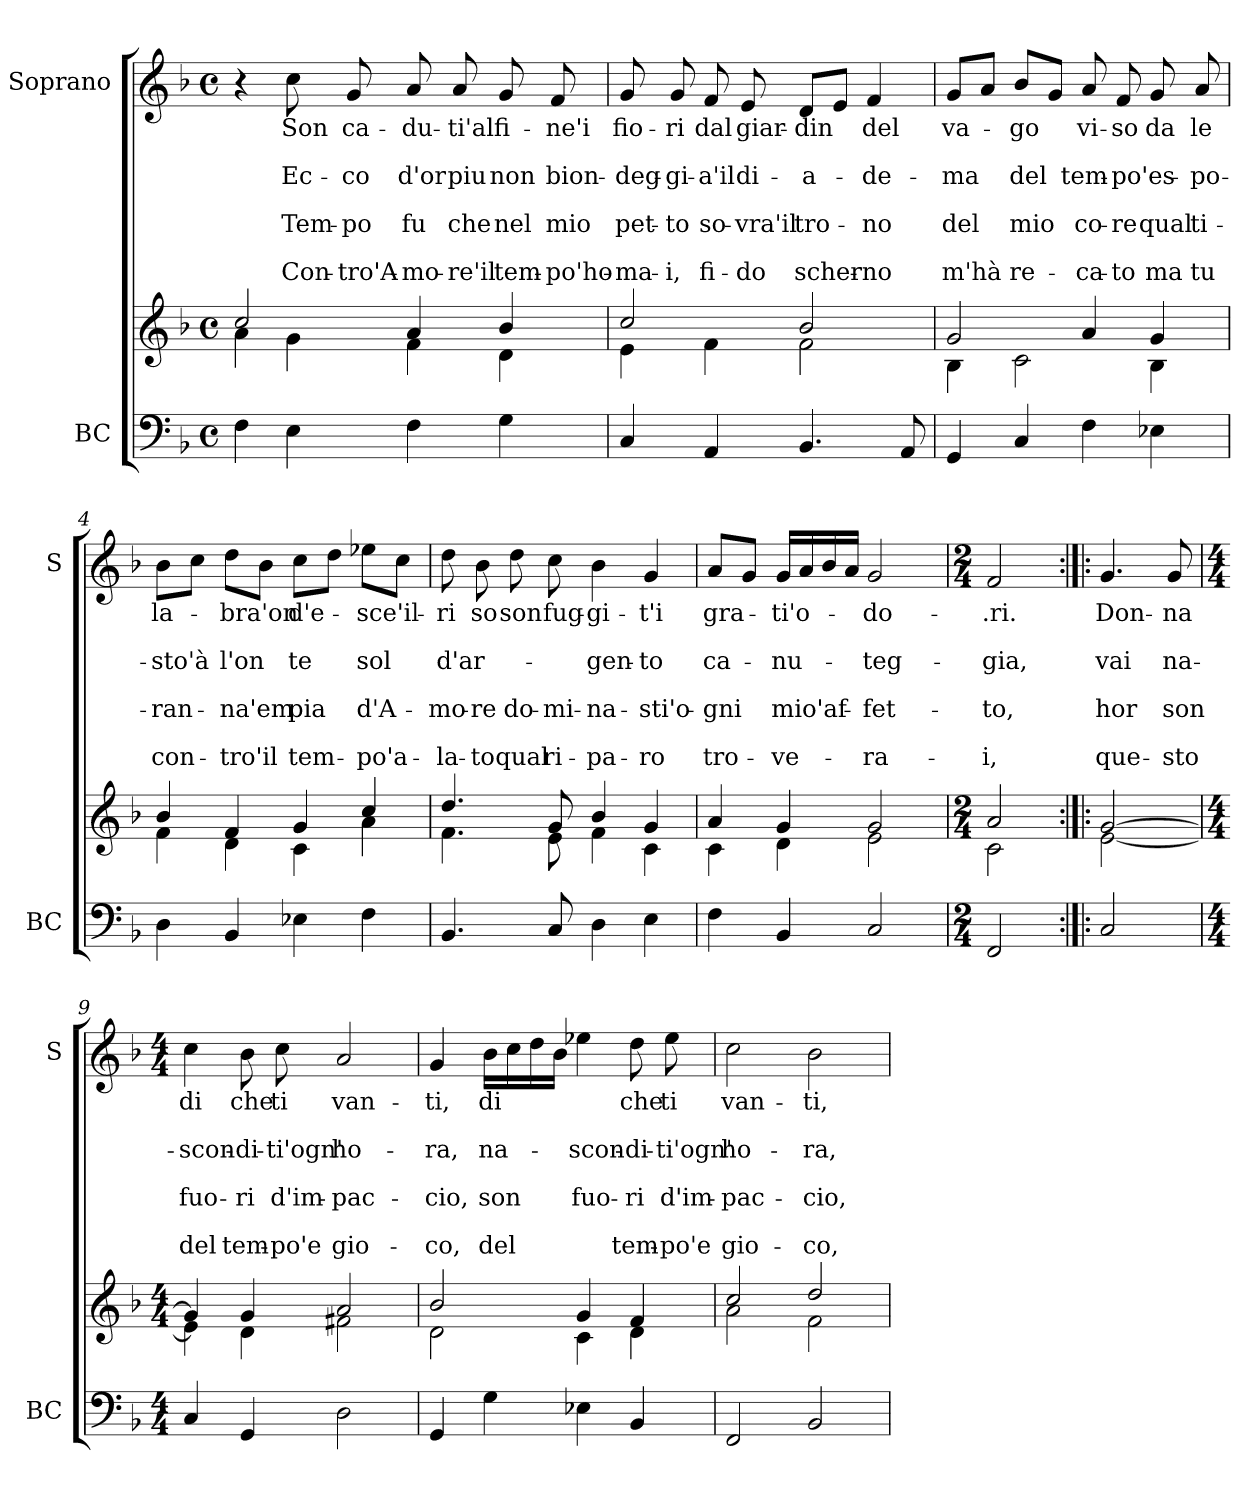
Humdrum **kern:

**kern	**kern	**kern	**text	**text	**text	**text	**text	**text	**text
*part2	*part2	*part1	*part1	*part1	*part1	*part1	*part1	*part1	*part1
*staff3	*staff2	*staff1	*staff1	*staff1	*staff1	*staff1	*staff1	*staff1	*staff1
*I"BC	*	*I"Soprano	*	*	*	*	*	*	*
*I'BC	*	*I'S	*	*	*	*	*	*	*
*clefF4	*clefG2	*clefG2	*	*	*	*	*	*	*
*k[b-]	*k[b-]	*k[b-]	*	*	*	*	*	*	*
*F:	*F:	*F:	*	*	*	*	*	*	*
*M4/4	*M4/4	*M4/4	*	*	*	*	*	*	*
*met(c)	*met(c)	*met(c)	*	*	*	*	*	*	*
=1	=1	=1	=1	=1	=1	=1	=1	=1	=1
*	*^	*	*	*	*	*	*	*	*
4F\	2cc/	4a\	4r	.	.	.	.	.	.	.
!	!	!	!	!LO:LY:b	!	!LO:LY:b	!	!LO:LY:b	!	!LO:LY:b
4E\	.	4g\	8cc\	Son	.	Ec-	.	Tem-	.	Con-
!	!	!	!	!LO:LY:b	!	!LO:LY:b	!	!LO:LY:b	!	!LO:LY:b
.	.	.	8g/	ca-	.	-co	.	-po	.	-tro'A-
!	!	!	!	!LO:LY:b	!	!LO:LY:b	!	!LO:LY:b	!	!LO:LY:b
4F\	4a/	4f\	8a/	-du-	.	d'or	.	fu	.	-mo-
!	!	!	!	!LO:LY:b	!	!LO:LY:b	!	!LO:LY:b	!	!LO:LY:b
.	.	.	8a/	-ti'al	.	piu	.	che	.	-re'il
!	!	!	!	!LO:LY:b	!	!LO:LY:b	!	!LO:LY:b	!	!LO:LY:b
4G\	4b-/	4d\	8g/	fi-	.	non	.	nel	.	tem-
!	!	!	!	!LO:LY:b	!	!LO:LY:b	!	!LO:LY:b	!	!LO:LY:b
.	.	.	8f/	-ne'i	.	bion-	.	mio	.	-po'ho-
=2	=2	=2	=2	=2	=2	=2	=2	=2	=2	=2
!	!	!	!	!LO:LY:b	!	!LO:LY:b	!	!LO:LY:b	!	!LO:LY:b
4C/	2cc/	4e\	8g/	fio-	.	-deg-	.	pet-	.	-ma-
!	!	!	!	!LO:LY:b	!	!LO:LY:b	!	!LO:LY:b	!	!LO:LY:b
.	.	.	8g/	-ri	.	-gi-	.	-to	.	-i,
!	!	!	!	!LO:LY:b	!	!LO:LY:b	!	!LO:LY:b	!	!LO:LY:b
4AA/	.	4f\	8f/	dal	.	-a'il	.	so-	.	fi-
!	!	!	!	!LO:LY:b	!	!LO:LY:b	!	!LO:LY:b	!	!LO:LY:b
.	.	.	8e/	giar-	.	di-	.	-vra'il	.	-do
!	!	!	!	!LO:LY:b	!	!LO:LY:b	!	!LO:LY:b	!	!LO:LY:b
4.BB-/	2b-/	2f\	8d/L	-din	.	-a-	.	tro-	.	scher-
.	.	.	8e/J	.	.	.	.	.	.	.
!	!	!	!	!LO:LY:b	!	!LO:LY:b	!	!LO:LY:b	!	!LO:LY:b
.	.	.	4f/	del	.	-de-	.	-no	.	-no
8AA/	.	.	.	.	.	.	.	.	.	.
=3	=3	=3	=3	=3	=3	=3	=3	=3	=3	=3
!	!	!	!	!LO:LY:b	!	!LO:LY:b	!	!LO:LY:b	!	!LO:LY:b
4GG/	2g/	4B-\	8g/L	va-	.	-ma	.	del	.	m'hà
.	.	.	8a/J	.	.	.	.	.	.	.
!	!	!	!	!LO:LY:b	!	!LO:LY:b	!	!LO:LY:b	!	!LO:LY:b
4C/	.	2c\	8b-/L	-go	.	del	.	mio	.	re-
.	.	.	8g/J	.	.	.	.	.	.	.
!	!	!	!	!LO:LY:b	!	!LO:LY:b	!	!LO:LY:b	!	!LO:LY:b
4F\	4a/	.	8a/	vi-	.	tem-	.	co-	.	-ca-
!	!	!	!	!LO:LY:b	!	!LO:LY:b	!	!LO:LY:b	!	!LO:LY:b
.	.	.	8f/	-so	.	-po'es-	.	-re	.	-to
!	!	!	!	!LO:LY:b	!	!	!	!LO:LY:b	!	!LO:LY:b
4E-X\	4g/	4B-\	8g/	da	.	.	.	qual	.	ma
!	!	!	!	!LO:LY:b	!	!LO:LY:b	!	!LO:LY:b	!	!LO:LY:b
.	.	.	8a/	le	.	-po-	.	ti-	.	tu
!!LO:LB:g=z
=4	=4	=4	=4	=4	=4	=4	=4	=4	=4	=4
!	!	!	!	!LO:LY:b	!	!LO:LY:b	!	!LO:LY:b	!	!LO:LY:b
4D\	4b-/	4f\	8b-\L	la-	.	-sto'à	.	-ran-	.	con-
.	.	.	8cc\J	.	.	.	.	.	.	.
!	!	!	!	!LO:LY:b	!	!LO:LY:b	!	!LO:LY:b	!	!LO:LY:b
4BB-/	4f/	4d\	8dd\L	-bra'on	.	l'on	.	-na'em	.	-tro'il
.	.	.	8b-\J	.	.	.	.	.	.	.
!	!	!	!	!LO:LY:b	!	!LO:LY:b	!	!LO:LY:b	!	!LO:LY:b
4E-X\	4g/	4c\	8cc\L	d'e-	.	te	.	pia	.	tem-
.	.	.	8dd\J	.	.	.	.	.	.	.
!	!	!	!	!LO:LY:b	!	!LO:LY:b	!	!LO:LY:b	!	!LO:LY:b
4F\	4cc/	4a\	8ee-X\L	-sce'il-	.	sol	.	d'A-	.	-po'a-
.	.	.	8cc\J	.	.	.	.	.	.	.
=5	=5	=5	=5	=5	=5	=5	=5	=5	=5	=5
!	!	!	!	!LO:LY:b	!	!LO:LY:b	!	!LO:LY:b	!	!LO:LY:b
4.BB-/	4.dd/	4.f\	8dd\	-ri	.	d'ar-	.	-mo-	.	-la-
!	!	!	!	!LO:LY:b	!	!	!	!LO:LY:b	!	!LO:LY:b
.	.	.	8b-\	so	.	.	.	-re	.	-to
!	!	!	!	!LO:LY:b	!	!	!	!LO:LY:b	!	!LO:LY:b
.	.	.	8dd\	son	.	.	.	do-	.	qual
!	!	!	!	!LO:LY:b	!	!	!	!LO:LY:b	!	!LO:LY:b
8C/	8g/	8e\	8cc\	fug-	.	.	.	-mi-	.	ri-
!	!	!	!	!LO:LY:b	!	!LO:LY:b	!	!LO:LY:b	!	!LO:LY:b
4D\	4b-/	4f\	4b-\	-gi-	.	-gen-	.	-na-	.	-pa-
!	!	!	!	!LO:LY:b	!	!LO:LY:b	!	!LO:LY:b	!	!LO:LY:b
4E\	4g/	4c\	4g/	-t'i	.	-to	.	-sti'o-	.	-ro
=6	=6	=6	=6	=6	=6	=6	=6	=6	=6	=6
!	!	!	!	!LO:LY:b	!	!LO:LY:b	!	!LO:LY:b	!	!LO:LY:b
4F\	4a/	4c\	8a/L	gra-	.	ca-	.	-gni	.	tro-
.	.	.	8g/J	.	.	.	.	.	.	.
!	!	!	!	!LO:LY:b	!	!LO:LY:b	!	!LO:LY:b	!	!LO:LY:b
4BB-/	4g/	4d\	16g/LL	-ti'o-	.	-nu-	.	mio'af-	.	-ve-
.	.	.	16a/	.	.	.	.	.	.	.
.	.	.	16b-/	.	.	.	.	.	.	.
.	.	.	16a/JJ	.	.	.	.	.	.	.
!	!	!	!	!LO:LY:b	!	!LO:LY:b	!	!LO:LY:b	!	!LO:LY:b
2C/	2g/	2e\	2g/	-do-	.	-teg-	.	-fet-	.	-ra-
=7	=7	=7	=7	=7	=7	=7	=7	=7	=7	=7
*M2/4	*M2/4	*	*M2/4	*	*	*	*	*	*	*
!	!	!	!	!LO:LY:b	!	!LO:LY:b	!	!LO:LY:b	!	!LO:LY:b
2FF/	2a/	2c\	2f/	-.ri.	.	-gia,	.	-to,	.	-i,
!!LO:PB:g=z
=8:|!|:	=8:|!|:	=8:|!|:	=8:|!|:	=8:|!|:	=8:|!|:	=8:|!|:	=8:|!|:	=8:|!|:	=8:|!|:	=8:|!|:
!	!	!	!	!LO:LY:b	!	!LO:LY:b	!	!LO:LY:b	!	!LO:LY:b
2C/	[>2g/	[<2e\	4.g/	Don-	.	vai	.	hor	.	que-
!	!	!	!	!LO:LY:b	!	!LO:LY:b	!	!LO:LY:b	!	!LO:LY:b
.	.	.	8g/	-na	.	na-	.	son	.	-sto
=9	=9	=9	=9	=9	=9	=9	=9	=9	=9	=9
*M4/4	*M4/4	*	*M4/4	*	*	*	*	*	*	*
!	!	!	!	!LO:LY:b	!	!LO:LY:b	!	!LO:LY:b	!	!LO:LY:b
4C/	4g/]	4e\]	4cc\	di	.	-scon-	.	fuo-	.	del
!	!	!	!	!LO:LY:b	!	!LO:LY:b	!	!LO:LY:b	!	!LO:LY:b
4GG/	4g/	4d\	8b-\	che	.	-di-	.	-ri	.	tem-
!	!	!	!	!LO:LY:b	!	!LO:LY:b	!	!LO:LY:b	!	!LO:LY:b
.	.	.	8cc\	ti	.	-ti'ogn'	.	d'im-	.	-po'e
!	!	!	!	!LO:LY:b	!	!LO:LY:b	!	!LO:LY:b	!	!LO:LY:b
2D\	2a/	2f#X\	2a/	van-	.	ho-	.	-pac-	.	gio-
=10	=10	=10	=10	=10	=10	=10	=10	=10	=10	=10
!	!	!	!	!LO:LY:b	!	!LO:LY:b	!	!LO:LY:b	!	!LO:LY:b
4GG/	2b-/	2d\	4g/	-ti,	.	-ra,	.	-cio,	.	-co,
!	!	!	!	!LO:LY:b	!	!LO:LY:b	!	!LO:LY:b	!	!LO:LY:b
4G\	.	.	16b-\LL	di	.	na-	.	son	.	del
.	.	.	16cc\	.	.	.	.	.	.	.
.	.	.	16dd\	.	.	.	.	.	.	.
.	.	.	16b-\JJ	.	.	.	.	.	.	.
!	!	!	!	!	!	!LO:LY:b	!	!LO:LY:b	!	!
4E-X\	4g/	4c\	4ee-X\	.	.	-scon-	.	fuo-	.	.
!	!	!	!	!LO:LY:b	!	!LO:LY:b	!	!LO:LY:b	!	!LO:LY:b
4BB-/	4f/	4d\	8dd\	che	.	-di-	.	-ri	.	tem-
!	!	!	!	!LO:LY:b	!	!LO:LY:b	!	!LO:LY:b	!	!LO:LY:b
.	.	.	8ee-\	ti	.	-ti'ogn'	.	d'im-	.	-po'e
=11	=11	=11	=11	=11	=11	=11	=11	=11	=11	=11
!	!	!	!	!LO:LY:b	!	!LO:LY:b	!	!LO:LY:b	!	!LO:LY:b
2FF/	2cc/	2a\	2cc\	van-	.	ho-	.	-pac-	.	gio-
!	!	!	!	!LO:LY:b	!	!LO:LY:b	!	!LO:LY:b	!	!LO:LY:b
2BB-/	2dd/	2f\	2b-\	-ti,	.	-ra,	.	-cio,	.	-co,
*	*v	*v	*	*	*	*	*	*	*	*
=	=	=	=	=	=	=	=	=	=
*-	*-	*-	*-	*-	*-	*-	*-	*-	*-
